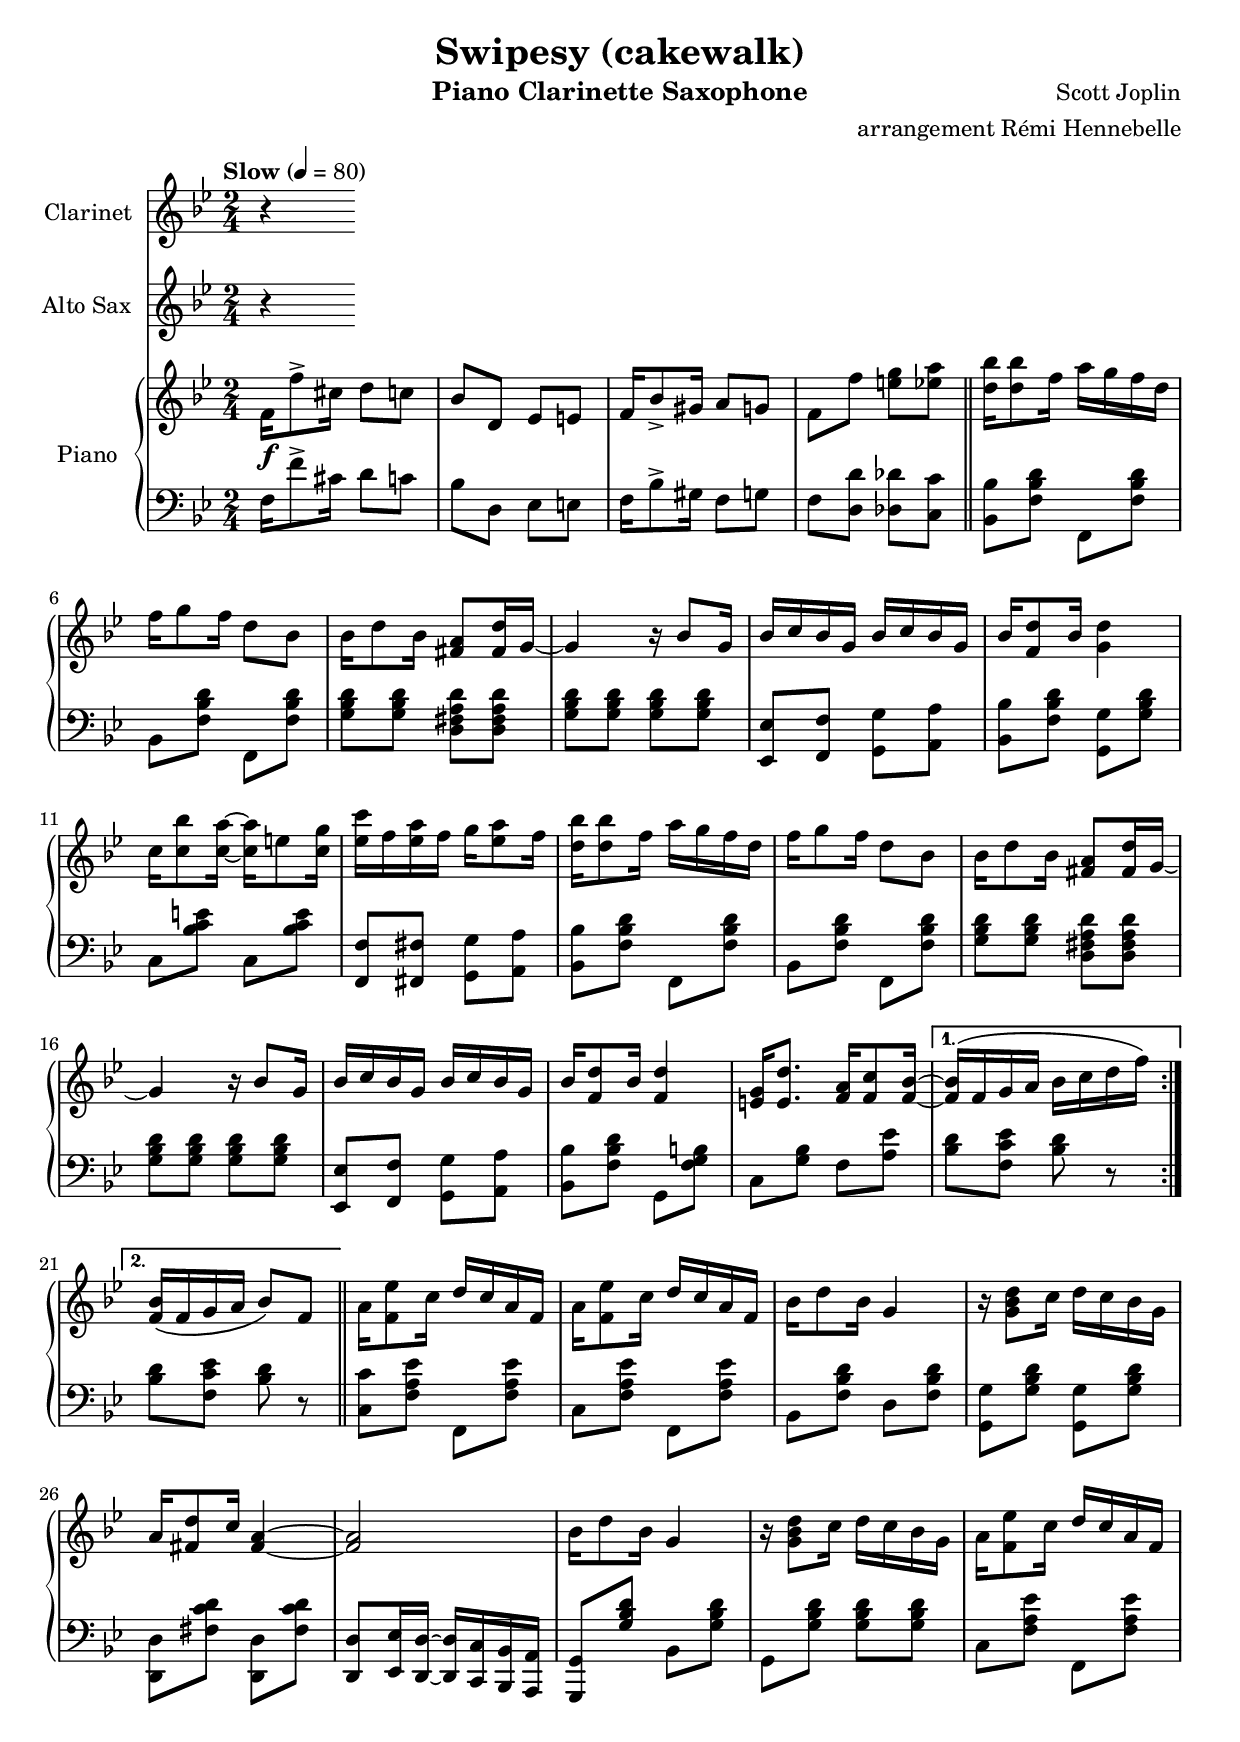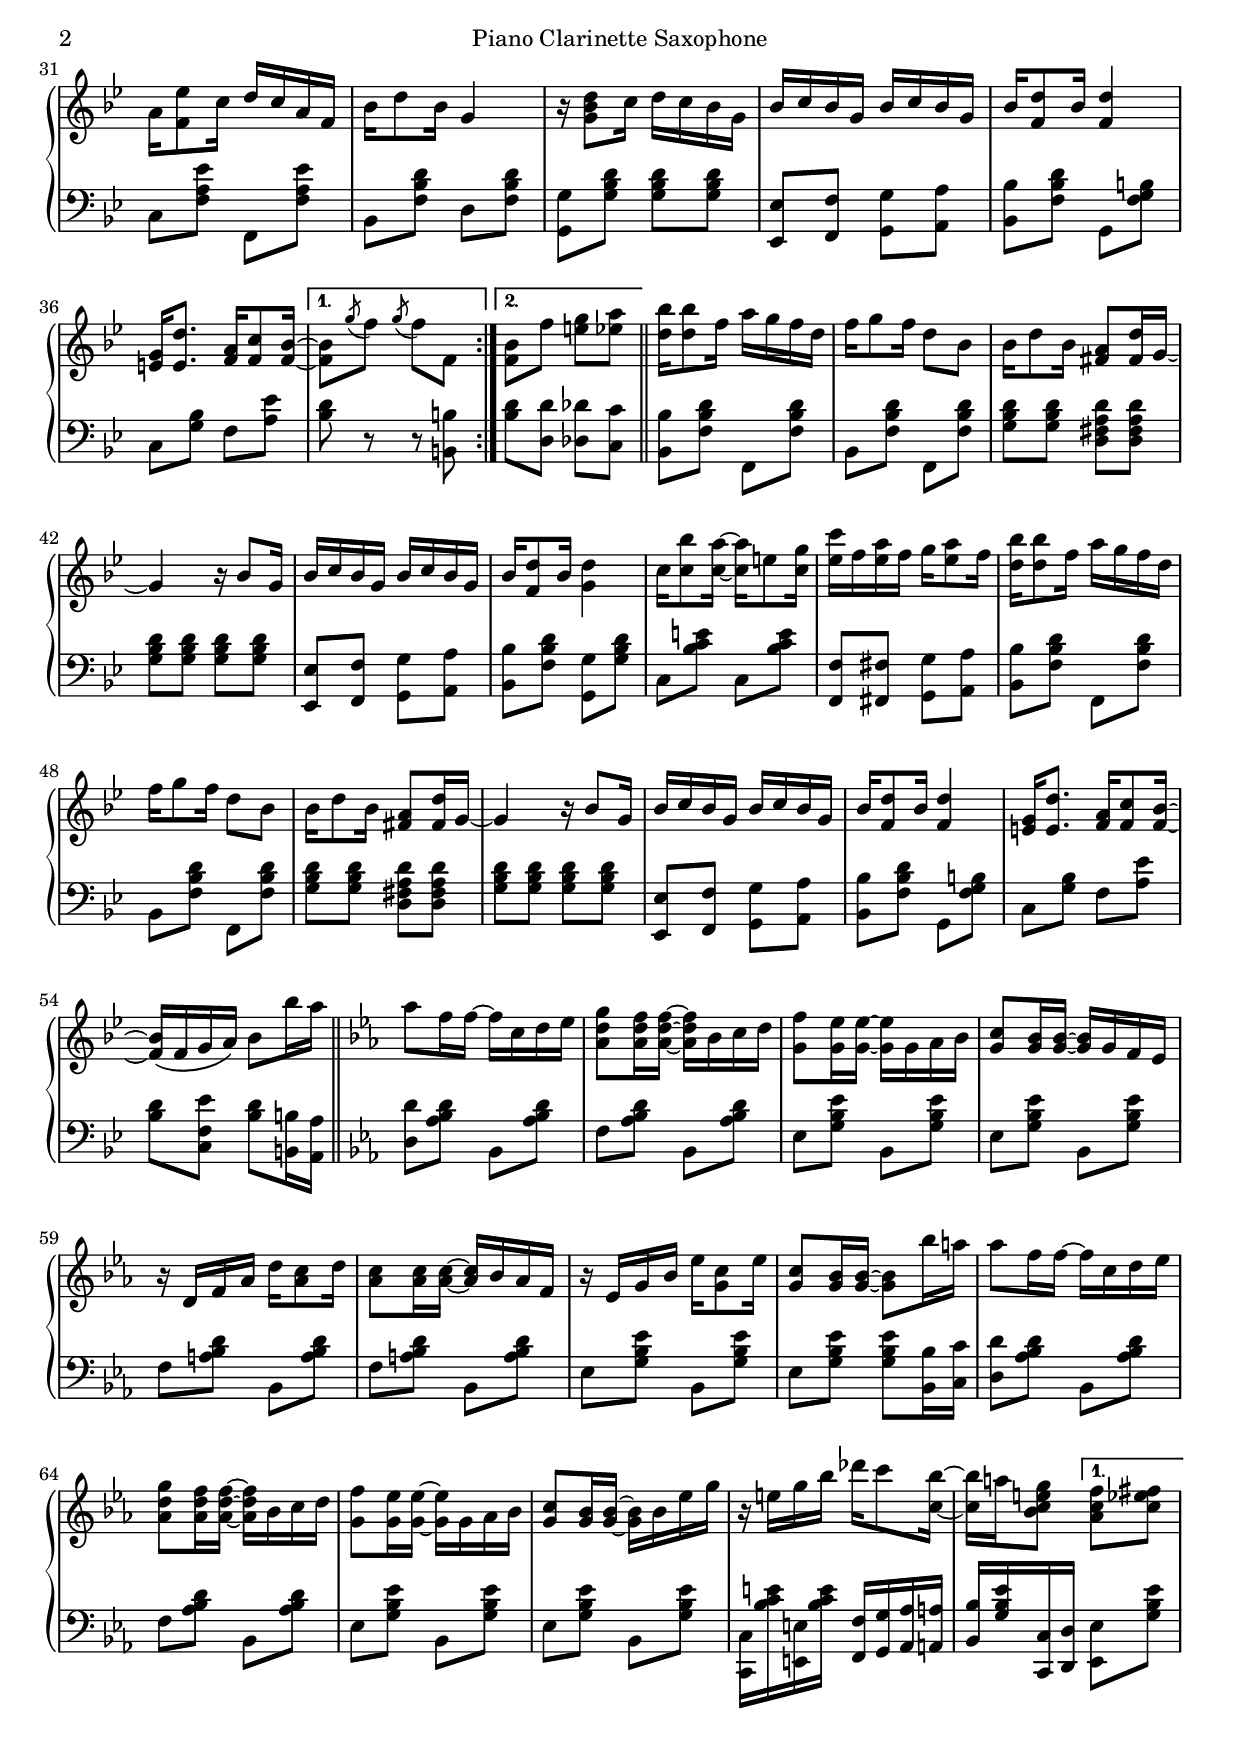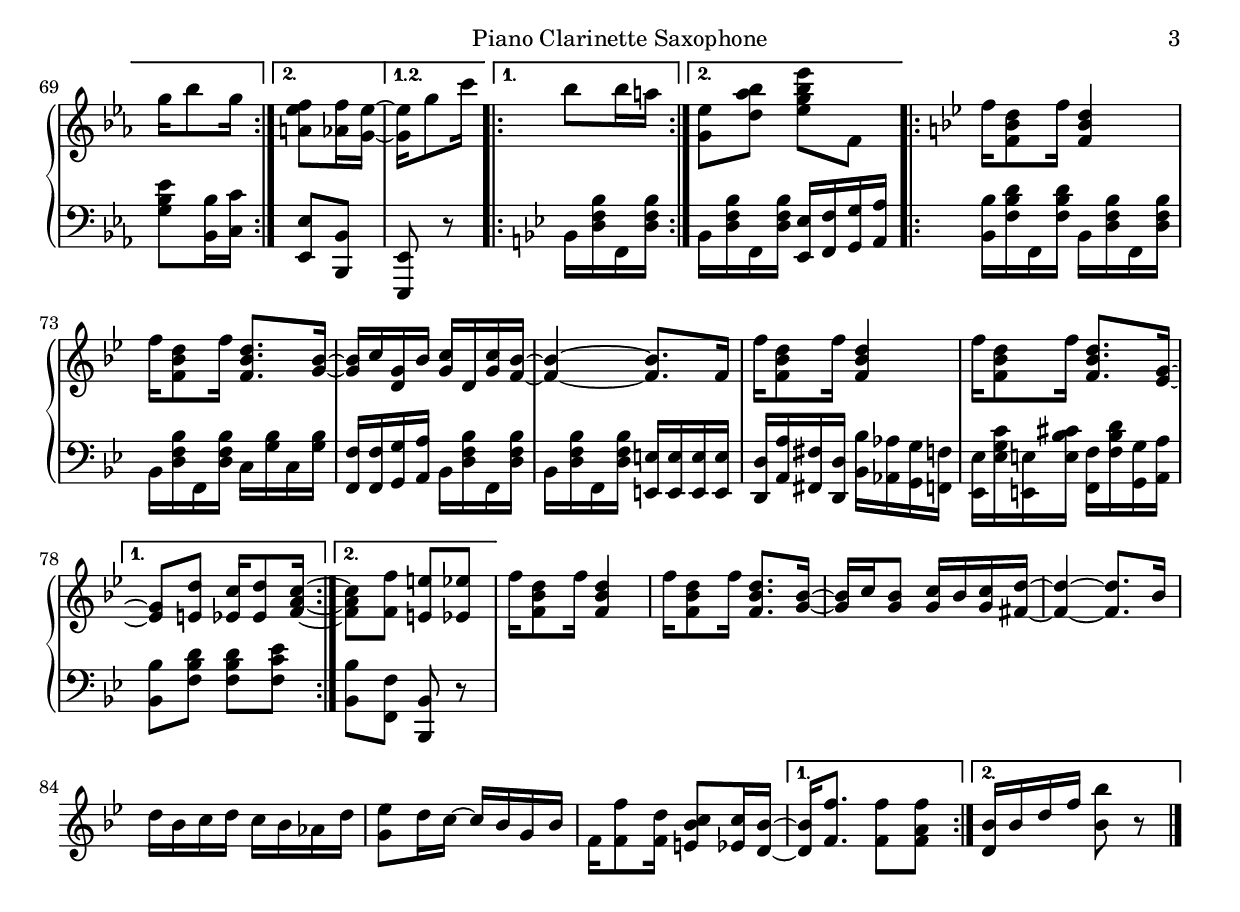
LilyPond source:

\version "2.20.0"
\language "italiano"

\header {
  title = "Swipesy (cakewalk)"
  instrument = "Piano Clarinette Saxophone"
  composer = "Scott Joplin"
  arranger = "arrangement Rémi Hennebelle"
}

\paper {
  #(set-paper-size "a4")
}

global = {
  \key sib \major
  \numericTimeSignature
  \time 2/4
  \tempo "Slow" 4=80
}

clarinet = \relative do'' {
  \global
  \transposition sib
  % Music follows here.
  r

}

altoSax = \relative do'' {
  \global
  \transposition mib
  % Music follows here.
  r

}

introductionRight = {
  fa16\f fa'8-> dod16 re8 do
  sib8 re, mib mi
  fa16 sib8-> sold16 la8 sol
  fa8 fa' <mi sol> <mib la>
  \bar "||"
}

themaAQuestionRight = {
  <re sib'>16 <re sib'>8 fa16 la16 sol fa re
  fa16 sol8 fa16 re8 sib
  sib16 re8 sib16 <fad la>8 <fad re'>16 % last pitch after
}

themaAAnswerRight = {
  sol4 r16 sib8 sol16
  sib16 do sib sol sib do sib sol
  sib16 <fa re'>8 sib16 % last pitch after
}

themaARight = {
  \themaAQuestionRight sol16~
  \themaAAnswerRight <sol re'>4
  do16 <do sib'>8 <do la'>16~ <do la'>16 mi8 <do sol'>16
  <mib do'>16 fa <mib la> fa sol16 <mib la>8 fa16
  \themaAQuestionRight sol~
  \themaAAnswerRight  <fa re'>4
  <mi sol>16 <mi re'>8. <fa la>16 <fa do'>8 <fa sib>16~
}

themaBIntroductionRight = {
  la16 <fa mib'>8 do'16 re16 do la fa
  la16 <fa mib'>8 do'16 re16 do la fa
  sib16 re8 sib16 sol4
  r16 <sol sib re>8 do16 re16 do sib sol
}

themaBRight = {
  \themaBIntroductionRight
  la16 <fad re'>8 do'16 <fad, la>4~
  <fad la>2
  sib16 re8 sib16 sol4
  r16 <sol sib re>8 do16 re16 do sib sol
  \themaBIntroductionRight
  sib16 do sib sol sib16 do sib sol
  sib16 <fa re'>8 sib16 <fa re'>4
  <mi sol>16 <mi re'>8. <fa la>16 <fa do'>8 <fa sib>16~
}

themaCBeginRight = {
  lab8 fa16 fa~ fa do re mib
  <lab, re sol>8 <lab re fa>16 <lab re fa>16~ <lab re fa>16 sib do re
  <sol, fa'>8 <sol mib'>16 <sol mib'>16~ <sol mib'>16 sol lab sib
}

themaCRight = {
  \key mib \major
  \themaCBeginRight
  <sol do>8 <sol sib>16 <sol sib>16~ <sol sib>16 sol fa mib
  r16 re fa lab re <lab do>8 re16
  <lab do>8 <lab do>16 <lab do>16~ <lab do>16 sib lab fa
  r16 mib sol sib mib <sol, do>8 mib'16
  <sol, do>8 <sol sib>16 <sol sib>16~ <sol sib>8 sib'16 la
  \themaCBeginRight
  <sol do>8 <sol sib>16  <sol sib>16~  <sol sib>16 sib mib sol
  r16 mi sol sib reb do8 <do, sib'>16~
  <do sib'>16 la' <sib, do mi sol>8 <lab do fa> <do mib fad>
  sol'16 sib8 sol16 <la, mib' fa>8 <lab fa'>16 <sol mib'>~
}

themaDIntroductionRight = {
  fa'16 <fa, sib re>8 fa'16 <fa, sib re>4
  fa'16 <fa, sib re>8 fa'16 <fa, sib re>8. %put the last time after
}

themaDRight = {
  \key sib \major
  \themaDIntroductionRight <sol sib>16~
  <sol sib>16 do <sol re> sib <sol do> re <sol do> <fa sib>~
  <fa sib>4~ <fa sib>8. fa16
  \themaDIntroductionRight <mib sol>16~
  <mib sol>8 <mi re'> <mib do'>16 <mib re'>8 <fa la do>16~
  <fa la do>8 <fa fa'> <mi mi'> <mib mib'>
  \themaDIntroductionRight <sol sib>16~
  <sol sib> do <sol sib>8 <sol do>16 sib <sol do> <fad re'>~
  <fad re'>4~ <fad re'>8. sib16
  re sib do re do sib lab re
  <sol, mib'>8 re'16 do~ do16 sib sol sib
  fa <fa fa'>8 <fa re'>16 <mi sib' do>8 <mib do'>16 <re sib'>~
}

right = \relative do' {
  \global
  % Music follows here.
  \introductionRight
  \repeat volta 2 {
    \themaARight
  }
  \alternative {
    { <fa sib>16 \(fa sol la sib16 do re fa\) }
    { <fa, sib>16 \(fa sol la sib8\) fa \bar "||"}
  }
  \repeat volta 2 {
    \themaBRight
  }
  \alternative {
    {<fa sib>8 \acciaccatura sol' fa \acciaccatura sol fa fa,}
    {<fa sib>8 fa' <mi sol> <mib la> \bar "||"}
  }
  \themaARight
  { <fa sib>16 \(fa sol la\) sib8 sib'16 la}
  \repeat volta 2 {
    \themaCRight
  }
  \alternative {
    {<sol mib'>16 sol'8 do16 sib8 sib16 la}
    {<sol, mib'>8 <re' lab' sib> <mib sol sib mib> fa,}
  }
  \repeat volta 2 {
    \themaDRight
  }
  \alternative {
    {<re sib'>16 <fa fa'>8. <fa fa'>8 <fa la fa'>}
    {<re sib'>16 sib' re fa <sib, sib'>8 r \bar "|."}
  }
}

introductionLeft = {
  fa16 fa'8-> dod16 re8 do
  sib8 re, mib mi
  fa16 sib8-> sold16 fa8 sol
  fa8 <re re'> <reb reb'> <do do'>
  \bar "||"
}

themaAIntroductionLeft = {
  <sib sib'>8 <fa' sib re> fa, <fa' sib re>
  sib,8 <fa' sib re> fa, <fa' sib re>
  <sol sib re>8 <sol sib re> <re fad la re> <re fad la re>
  <sol sib re>8 <sol sib re> <sol sib re> <sol sib re>
  <mib, mib'>8 <fa fa'> <sol sol'> <la la'>
  <sib sib'>8 <fa' sib re> % 2 pitches after
}

themaALeft = {
  \themaAIntroductionLeft <sol, sol'> <sol' sib re>
  do,8 <sib' do mi> do, <sib' do mi>
  <fa, fa'>8 <fad fad'> <sol sol'> <la la'>
  \themaAIntroductionLeft sol, <fa' sol si>
  do8 <sol' sib> fa <la mib'>
}

themaBLeft = {
  <do, do'>8 <fa la mib'> fa, <fa' la mib'>
  do <fa la mib'> fa, <fa' la mib'>
  sib,8 <fa' sib re> re <fa sib re>
  <sol, sol'>8 <sol' sib re> <sol, sol'> <sol' sib re>
  <re, re'>8 <fad' do' re> <re, re'> <fad' do' re>
  <re, re'>8 <mib mib'>16 <re re'>~ <re re'> <do do'> <sib sib'> <la la'>
  <sol sol'>8 <sol'' sib re> sib, <sol' sib re>
  sol, <sol' sib re> <sol sib re> <sol sib re>
  do,8 <fa la mib'> fa, <fa' la mib'>
  do8 <fa la mib'> fa, <fa' la mib'>
  sib, <fa' sib re> re <fa sib re>
  <sol, sol'> <sol' sib re> <sol sib re> <sol sib re>
  <mib, mib'> <fa fa'> <sol sol'> <la la'>
  <sib sib'> <fa' sib re> sol, <fa' sol si>
  do <sol' sib> fa <la mib'>
}

themaCIntroductionLeft = {
  <re re'>8 <lab' sib re> sib, <lab' sib re>
  fa <lab sib re> sib, <lab' sib re>
  mib <sol sib mib> sib, <sol' sib mib>
  mib <sol sib mib> sib, <sol' sib mib>
}

themaCLeft = {
  \key mib \major
  \themaCIntroductionLeft
  fa <la sib re> sib, <la' sib re>
  fa <la sib re> sib, <la' sib re>
  mib <sol sib mib> sib, <sol' sib mib>
  mib <sol sib mib> <sol sib mib> <sib, sib'>16 <do do'>
  \themaCIntroductionLeft
  <do,, do'> <sib'' do mi> <mi,, mi'> <sib'' do mi>
  <fa, fa'> <sol sol'> <lab lab'> <la la'>
  <sib sib'> <sol' sib mib> <do,, do'> <re re'>
}

themaDIntroductionLeft = {
  \fixed do {
    sib, <fa sib re> fa, <fa sib re>
    sib, <fa sib re> fa, <fa sib re>
  }
}

themaDLeft = {
  \key sib \major
  \themaDIntroductionLeft
  <mib mib'> <fa fa'> <sol sol'> <la la'>
  <sib sib'> <fa' sib re> fa, <fa' sib re>
  \themaDIntroductionLeft
  do <sol' sib> do, <sol' sib>
  <fa, fa'> <fa fa'> <sol sol'> <la la'>
  \themaDIntroductionLeft
  <mi mi'> <mi mi'> <mi mi'> <mi mi'>
  <re re'> <la' la'> <fad fad'> <re re'>
  <sib' sib'> <lab lab'> <sol sol'> <fa fa'>
  <mib mib'> <mib' sol do> <mi, mi'> <mi' sib' dod>
  <fa, fa'> <fa' sib re> <sol, sol'> <la la'>
}

left = \relative do {
  \global
  % Music follows here.
  \introductionLeft
  \repeat volta 2 {
    \themaALeft
  }
  \alternative {
    {<sib re>8 <fa do' mib> <sib re> r}
    {<sib re>8 <fa do' mib> <sib re> r \bar "||"}
  }\repeat volta 2 {
    \themaBLeft
  }\alternative {
    {<sib re>8 r r <si, si'>}
    {<sib' re>8 <re, re'> <reb reb'> <do do'>}
  }
  \themaALeft
  { <sib re>8 <fa do mib'> <sib re> <si, si'>16 <la la'> \bar "||" }
  \repeat volta 2 {
    \themaCLeft
  }
  \alternative {
    {<mib mib'>8 <sol' sib mib>  <sol sib mib> <sib, sib'>16 <do do'>}
    {<mib, mib'>8 <sib sib'>8 <mib mib,> r}
  }
  \repeat volta 2 {
    \themaDLeft
  }
  \alternative {
    {<sib sib'> <fa' sib re> <fa sib re> <fa do' mib> }
    {<sib, sib'> <fa fa'> <sib, sib'> r}
  }
}

clarinetPart = \new Staff \with {
  instrumentName = "Clarinet"
  midiInstrument = "clarinet"
} \clarinet

altoSaxPart = \new Staff \with {
  instrumentName = "Alto Sax"
  midiInstrument = "alto sax"
} \altoSax

pianoPart = \new PianoStaff \with {
  instrumentName = "Piano"
} <<
  \new Staff = "right" \with {
    midiInstrument = "acoustic grand"
  } \right
  \new Staff = "left" \with {
    midiInstrument = "acoustic grand"
  } { \clef bass \left }
>>

\score {
  <<
    \clarinetPart
    \altoSaxPart
    \pianoPart
  >>
  \layout { }
  \midi { }
}
